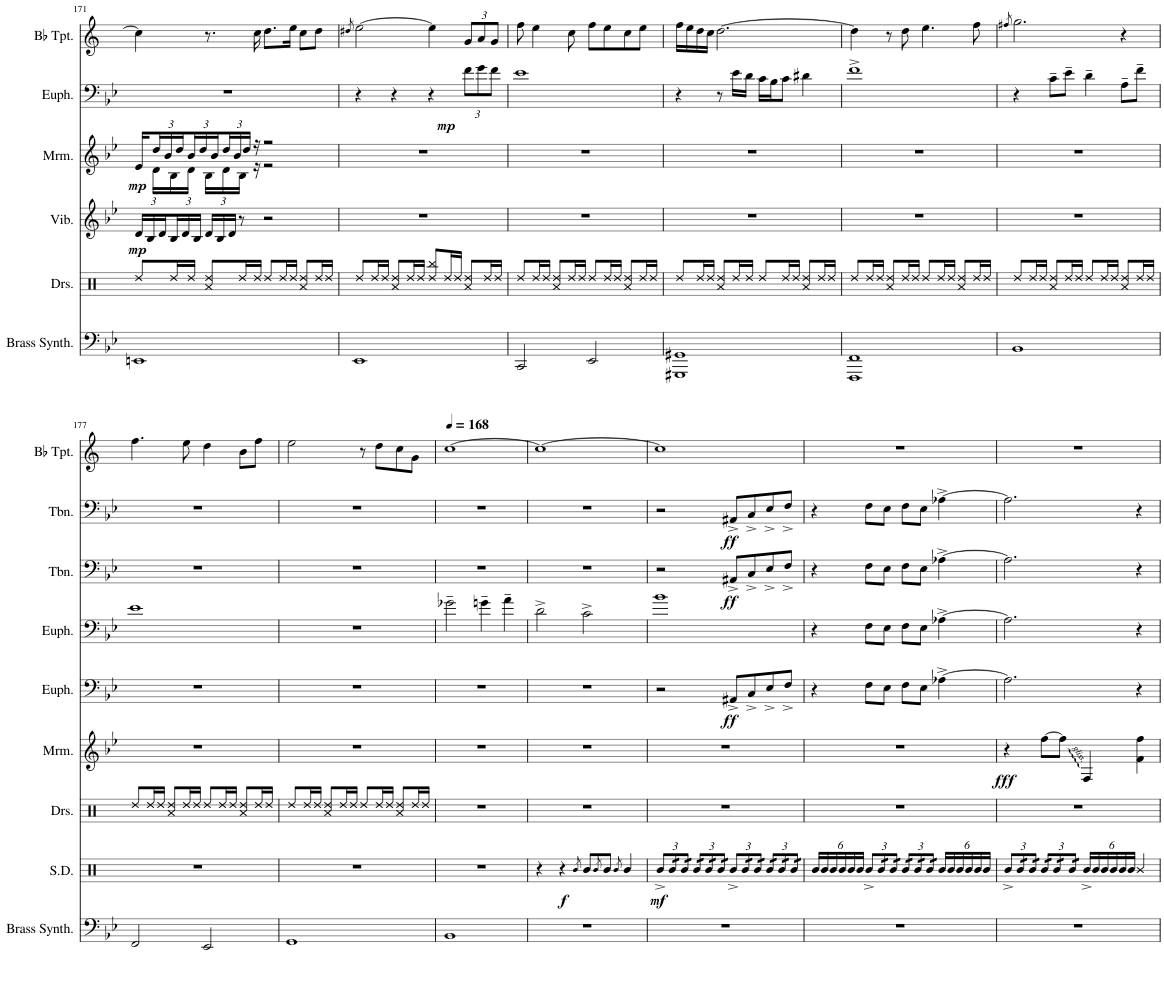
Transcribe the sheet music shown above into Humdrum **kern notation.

**kern	**kern	**dynam	**kern	**dynam	**kern	**dynam	**kern	**dynam	**kern	**dynam	**kern	**dynam	**kern
*part8	*part7	*part7	*part6	*part6	*part5	*part5	*part4	*part4	*part3	*part3	*part2	*part2	*part1
*staff8	*staff7	*staff7	*staff6	*staff6	*staff5	*staff5	*staff4	*staff4	*staff3	*staff3	*staff2	*staff2	*staff1
*I"Brass Synthesizer	*I"Vibraphone	*	*I"Marimba	*	*I"Euphonium	*	*I"Euphonium 1	*	*I"Trombone 2	*	*I"Trombone 1	*	*I"Bb Trumpet 2
*I'Brass Synth.	*I'Vib.	*	*I'Mrm.	*	*I'Euph.	*	*I'Euph.	*	*I'Tbn.	*	*I'Tbn.	*	*I'Bb Tpt.
!!LO:PB:g=z
*clefF4	*clefG2	*	*clefG2	*	*clefF4	*	*clefF4	*	*clefF4	*	*clefF4	*	*clefG2
*	*	*	*	*	*	*	*	*	*	*	*	*	*Trd1c2
*k[b-e-]	*k[b-e-]	*	*k[b-e-]	*	*k[b-e-]	*	*k[b-e-]	*	*k[b-e-]	*	*k[b-e-]	*	*k[]
*M4/4	*M4/4	*	*M4/4	*	*M4/4	*	*M4/4	*	*M4/4	*	*M4/4	*	*M4/4
*	*Xbrackettup	*	*	*	*	*	*	*	*	*	*	*	*
=171	=171	=171	=171	=171	=171	=171	=171	=171	=171	=171	=171	=171	=171
*	*	*	*^	*	*	*	*	*	*	*	*	*	*
!	!	!LO:DY:b	!	!	!LO:DY:b	!	!	!	!	!	!	!	!	!
1EEn	24d/LL	mp	16e-/LL	16ryy	mp	1r	.	1r	.	1r	.	1r	.	4cc\]
.	24B-/	.	.	.	.	.	.	.	.	.	.	.	.	.
*	*	*	*Xbrackettup	*	*	*	*	*	*	*	*	*	*	*
.	.	.	24dd/	16d\LL	.	.	.	.	.	.	.	.	.	.
.	24d/	.	.	.	.	.	.	.	.	.	.	.	.	.
.	.	.	24b-/	.	.	.	.	.	.	.	.	.	.	.
.	24B-/	.	.	16B-\	.	.	.	.	.	.	.	.	.	.
.	.	.	24dd/	.	.	.	.	.	.	.	.	.	.	.
.	24d/	.	.	.	.	.	.	.	.	.	.	.	.	.
.	.	.	24b-/	16d\JJ	.	.	.	.	.	.	.	.	.	.
.	24B-/JJ	.	.	.	.	.	.	.	.	.	.	.	.	.
.	.	.	24dd/	.	.	.	.	.	.	.	.	.	.	.
.	24d/LL	.	.	16B-\LL	.	.	.	.	.	.	.	.	.	8.r
.	.	.	24b-/	.	.	.	.	.	.	.	.	.	.	.
.	24B-/	.	.	.	.	.	.	.	.	.	.	.	.	.
.	.	.	24dd/	16d\	.	.	.	.	.	.	.	.	.	.
.	24d/JJ	.	.	.	.	.	.	.	.	.	.	.	.	.
.	.	.	24b-/	.	.	.	.	.	.	.	.	.	.	.
.	8r	.	.	16B-\JJ	.	.	.	.	.	.	.	.	.	.
.	.	.	24dd/JJ	.	.	.	.	.	.	.	.	.	.	.
.	.	.	16r	16r	.	.	.	.	.	.	.	.	.	16cc\
.	2r	.	2r	2r	.	.	.	.	.	.	.	.	.	8.dd\L
.	.	.	.	.	.	.	.	.	.	.	.	.	.	16ee\Jk
.	.	.	.	.	.	.	.	.	.	.	.	.	.	8cc\L
.	.	.	.	.	.	.	.	.	.	.	.	.	.	8dd\J
*	*	*	*v	*v	*	*	*	*	*	*	*	*	*	*
=172	=172	=172	=172	=172	=172	=172	=172	=172	=172	=172	=172	=172	=172
.	.	.	.	.	.	.	.	.	.	.	.	.	8qdd#X/
*	*	*	*	*	*	*	*^	*	*	*	*	*	*
1EE-	1r	.	1r	.	1r	.	4r	2ryy	.	1r	.	1r	.	[2ee\
.	.	.	.	.	.	.	4r	.	.	.	.	.	.	.
.	.	.	.	.	.	.	4r	8ryy	.	.	.	.	.	4ee\]
!	!	!	!	!	!	!	!	!	!LO:DY:b	!	!	!	!	!
.	.	.	.	.	.	.	.	4.ryy	mp	.	.	.	.	.
*	*	*	*	*	*	*	*Xbrackettup	*	*	*	*	*	*	*Xbrackettup
.	.	.	.	.	.	.	12f\L	.	.	.	.	.	.	12g/L
.	.	.	.	.	.	.	12g\	.	.	.	.	.	.	12a/
.	.	.	.	.	.	.	12f\J	.	.	.	.	.	.	12g/J
*	*	*	*	*	*	*	*v	*v	*	*	*	*	*	*
=173	=173	=173	=173	=173	=173	=173	=173	=173	=173	=173	=173	=173	=173
2CC/	1r	.	1r	.	1r	.	1e-	.	1r	.	1r	.	8ff\
.	.	.	.	.	.	.	.	.	.	.	.	.	4ee\
.	.	.	.	.	.	.	.	.	.	.	.	.	8cc\
2EE-/	.	.	.	.	.	.	.	.	.	.	.	.	8ff\L
.	.	.	.	.	.	.	.	.	.	.	.	.	8ee\
.	.	.	.	.	.	.	.	.	.	.	.	.	8cc\
.	.	.	.	.	.	.	.	.	.	.	.	.	8ee\J
=174	=174	=174	=174	=174	=174	=174	=174	=174	=174	=174	=174	=174	=174
1GGG#X 1GG#X	1r	.	1r	.	1r	.	4r	.	1r	.	1r	.	16ff\LL
.	.	.	.	.	.	.	.	.	.	.	.	.	16ee\
.	.	.	.	.	.	.	.	.	.	.	.	.	16dd\
.	.	.	.	.	.	.	.	.	.	.	.	.	16cc\JJ
.	.	.	.	.	.	.	8r	.	.	.	.	.	[2.dd\
.	.	.	.	.	.	.	16e-\LL	.	.	.	.	.	.
.	.	.	.	.	.	.	16d\JJ	.	.	.	.	.	.
.	.	.	.	.	.	.	16c\LL	.	.	.	.	.	.
.	.	.	.	.	.	.	16B-\J	.	.	.	.	.	.
.	.	.	.	.	.	.	8c\J	.	.	.	.	.	.
.	.	.	.	.	.	.	4d#X\	.	.	.	.	.	.
=175	=175	=175	=175	=175	=175	=175	=175	=175	=175	=175	=175	=175	=175
1FFF 1FF	1r	.	1r	.	1r	.	1f^	.	1r	.	1r	.	4dd\]
.	.	.	.	.	.	.	.	.	.	.	.	.	8r
.	.	.	.	.	.	.	.	.	.	.	.	.	8dd\
.	.	.	.	.	.	.	.	.	.	.	.	.	4.ee\
.	.	.	.	.	.	.	.	.	.	.	.	.	8ff\
=176	=176	=176	=176	=176	=176	=176	=176	=176	=176	=176	=176	=176	=176
.	.	.	.	.	.	.	.	.	.	.	.	.	8qff#X/
1BB-	1r	.	1r	.	1r	.	4r	.	1r	.	1r	.	2.gg\
.	.	.	.	.	.	.	8c~\L	.	.	.	.	.	.
.	.	.	.	.	.	.	8e-~\J	.	.	.	.	.	.
.	.	.	.	.	.	.	4d~\	.	.	.	.	.	.
.	.	.	.	.	.	.	8A~\L	.	.	.	.	.	4r
.	.	.	.	.	.	.	8f~\J	.	.	.	.	.	.
!!LO:LB:g=z
=177	=177	=177	=177	=177	=177	=177	=177	=177	=177	=177	=177	=177	=177
2FF/	1r	.	1r	.	1r	.	1e-	.	1r	.	1r	.	4.ff\
.	.	.	.	.	.	.	.	.	.	.	.	.	8ee\
2EE-/	.	.	.	.	.	.	.	.	.	.	.	.	4dd\
.	.	.	.	.	.	.	.	.	.	.	.	.	8b\L
.	.	.	.	.	.	.	.	.	.	.	.	.	8ff\J
=178	=178	=178	=178	=178	=178	=178	=178	=178	=178	=178	=178	=178	=178
1GG	1r	.	1r	.	1r	.	1r	.	1r	.	1r	.	2ee\
.	.	.	.	.	.	.	.	.	.	.	.	.	8r
.	.	.	.	.	.	.	.	.	.	.	.	.	8dd\L
.	.	.	.	.	.	.	.	.	.	.	.	.	8cc\
.	.	.	.	.	.	.	.	.	.	.	.	.	8g\J
=179	=179	=179	=179	=179	=179	=179	=179	=179	=179	=179	=179	=179	=179
1BB-	1r	.	1r	.	1r	.	2g-X~\	.	1r	.	1r	.	[1cc
.	.	.	.	.	.	.	4gn~\	.	.	.	.	.	.
.	.	.	.	.	.	.	4a~\	.	.	.	.	.	.
=180	=180	=180	=180	=180	=180	=180	=180	=180	=180	=180	=180	=180	=180
1r	1r	.	1r	.	1r	.	2d^\	.	1r	.	1r	.	1cc_
.	.	.	.	.	.	.	2c^\	.	.	.	.	.	.
=181	=181	=181	=181	=181	=181	=181	=181	=181	=181	=181	=181	=181	=181
1r	1r	.	1r	.	2r	.	1b-	.	2r	.	2r	.	1cc]
!	!	!	!	!	!	!LO:DY:b	!	!	!	!LO:DY:b	!	!LO:DY:b	!
.	.	.	.	.	8AA#X^/L	ff	.	.	8AA#X^/L	ff	8AA#X^/L	ff	.
.	.	.	.	.	8C^/	.	.	.	8C^/	.	8C^/	.	.
.	.	.	.	.	8E-^/	.	.	.	8E-^/	.	8E-^/	.	.
.	.	.	.	.	8F^/J	.	.	.	8F^/J	.	8F^/J	.	.
=182	=182	=182	=182	=182	=182	=182	=182	=182	=182	=182	=182	=182	=182
1r	1r	.	1r	.	4r	.	4r	.	4r	.	4r	.	1r
.	.	.	.	.	8F\L	.	8F\L	.	8F\L	.	8F\L	.	.
.	.	.	.	.	8E-\J	.	8E-\J	.	8E-\J	.	8E-\J	.	.
.	.	.	.	.	8F\L	.	8F\L	.	8F\L	.	8F\L	.	.
.	.	.	.	.	8E-\J	.	8E-\J	.	8E-\J	.	8E-\J	.	.
.	.	.	.	.	[4A-X^\	.	[4A-X^\	.	[4A-X^\	.	[4A-X^\	.	.
=183	=183	=183	=183	=183	=183	=183	=183	=183	=183	=183	=183	=183	=183
!	!	!	!	!LO:DY:b	!	!	!	!	!	!	!	!	!
1r	1r	.	4r	fff	2.A-\]	.	2.A-\]	.	2.A-\]	.	2.A-\]	.	1r
.	.	.	[8ff\L	.	.	.	.	.	.	.	.	.	.
.	.	.	8ff\J]	.	.	.	.	.	.	.	.	.	.
.	.	.	4F/	.	.	.	.	.	.	.	.	.	.
.	.	.	4f\ 4ff\	.	4r	.	4r	.	4r	.	4r	.	.
=	=	=	=	=	=	=	=	=	=	=	=	=	=
*-	*-	*-	*-	*-	*-	*-	*-	*-	*-	*-	*-	*-	*-
